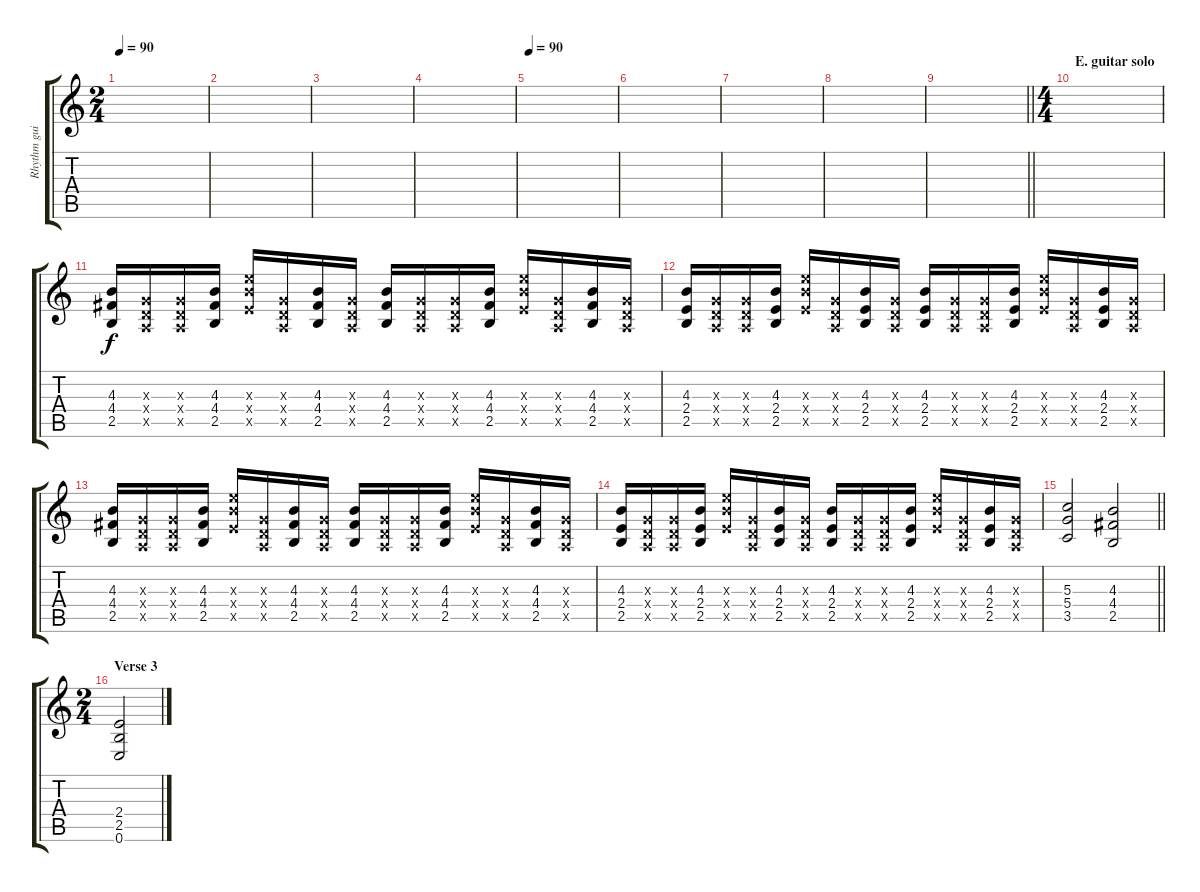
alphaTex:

\track ("Rhythm guitar + addition lead" "Rhythm gui") {instrument overdrivenguitar}
\staff {score tabs}
\tuning (E4 B3 G3 D3 A2 E2) {hide}
\ts (2 4)
\tempo 90
\clef g2
\ks c
|
|
|
|
\tempo 90
|
|
|
|
\barLineRight lightlight
|
\ts (4 4)
\section ("" "E. guitar solo")
|
(4.3 4.4 2.5).16 (0.3{x} 0.4{x} 0.5{x}).16 (0.3{x} 0.4{x} 0.5{x}).16 (4.3 4.4 2.5).16 (9.3{x} 9.4{x} 7.5{x}).16 (0.3{x} 0.4{x} 0.5{x}).16 (4.3 4.4 2.5).16 (0.3{x} 0.4{x} 0.5{x}).16 (4.3 4.4 2.5).16 (0.3{x} 0.4{x} 0.5{x}).16 (0.3{x} 0.4{x} 0.5{x}).16 (4.3 4.4 2.5).16 (9.3{x} 9.4{x} 7.5{x}).16 (0.3{x} 0.4{x} 0.5{x}).16 (4.3 4.4 2.5).16 (0.3{x} 0.4{x} 0.5{x}).16 |
(4.3 2.4 2.5).16 (0.3{x} 0.4{x} 0.5{x}).16 (0.3{x} 0.4{x} 0.5{x}).16 (4.3 2.4 2.5).16 (9.3{x} 9.4{x} 7.5{x}).16 (0.3{x} 0.4{x} 0.5{x}).16 (4.3 2.4 2.5).16 (0.3{x} 0.4{x} 0.5{x}).16 (4.3 2.4 2.5).16 (0.3{x} 0.4{x} 0.5{x}).16 (0.3{x} 0.4{x} 0.5{x}).16 (4.3 2.4 2.5).16 (9.3{x} 9.4{x} 7.5{x}).16 (0.3{x} 0.4{x} 0.5{x}).16 (4.3 2.4 2.5).16 (0.3{x} 0.4{x} 0.5{x}).16 |
(4.3 4.4 2.5).16 (0.3{x} 0.4{x} 0.5{x}).16 (0.3{x} 0.4{x} 0.5{x}).16 (4.3 4.4 2.5).16 (9.3{x} 9.4{x} 7.5{x}).16 (0.3{x} 0.4{x} 0.5{x}).16 (4.3 4.4 2.5).16 (0.3{x} 0.4{x} 0.5{x}).16 (4.3 4.4 2.5).16 (0.3{x} 0.4{x} 0.5{x}).16 (0.3{x} 0.4{x} 0.5{x}).16 (4.3 4.4 2.5).16 (9.3{x} 9.4{x} 7.5{x}).16 (0.3{x} 0.4{x} 0.5{x}).16 (4.3 4.4 2.5).16 (0.3{x} 0.4{x} 0.5{x}).16 |
(4.3 2.4 2.5).16 (0.3{x} 0.4{x} 0.5{x}).16 (0.3{x} 0.4{x} 0.5{x}).16 (4.3 2.4 2.5).16 (9.3{x} 9.4{x} 7.5{x}).16 (0.3{x} 0.4{x} 0.5{x}).16 (4.3 2.4 2.5).16 (0.3{x} 0.4{x} 0.5{x}).16 (4.3 2.4 2.5).16 (0.3{x} 0.4{x} 0.5{x}).16 (0.3{x} 0.4{x} 0.5{x}).16 (4.3 2.4 2.5).16 (9.3{x} 9.4{x} 7.5{x}).16 (0.3{x} 0.4{x} 0.5{x}).16 (4.3 2.4 2.5).16 (0.3{x} 0.4{x} 0.5{x}).16 |
\barLineRight lightlight
(5.3 5.4 3.5).2 (4.3 4.4 2.5).2 |
\ts (2 4)
\section ("" "Verse 3")
(2.4 2.5 0.6).2
